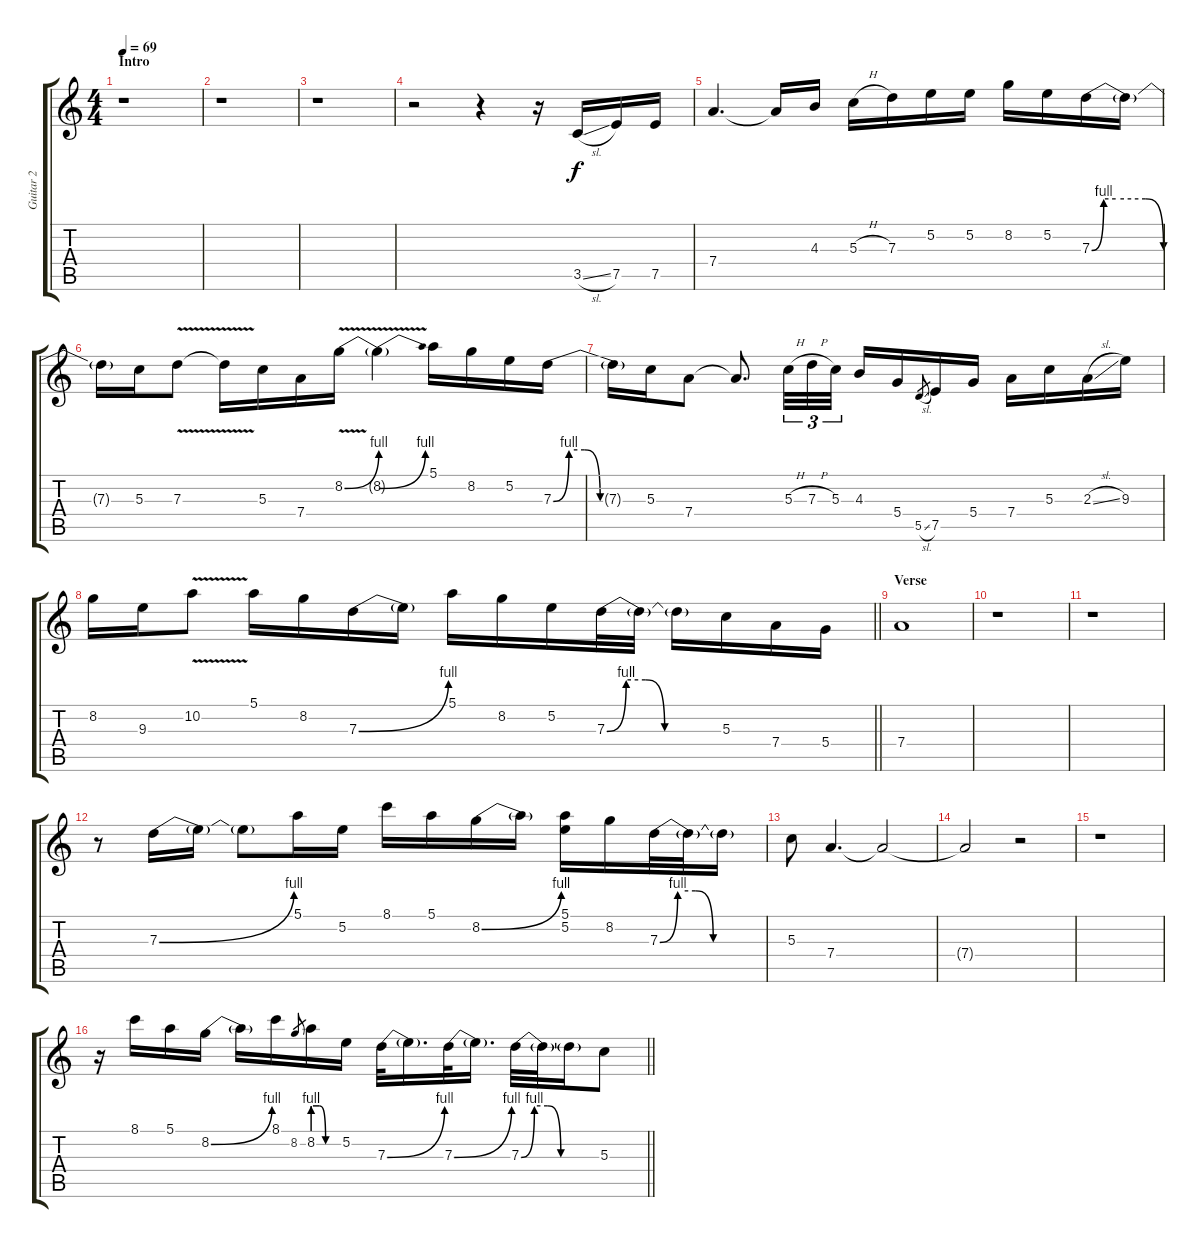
\track ("Guitar 2" "Guitar 2") {instrument distortionguitar}
\staff {score tabs}
\tuning (E4 B3 G3 D3 A2 E2) {hide}
\ts (4 4)
\section ("" "Intro")
\tempo 69
\clef g2
\ks c
r.1{dy f instrument distortionguitar} |
r.1 |
r.1 |
r.2 r.4 r.16 3.5{sl}.16 7.5.16 7.5.16 |
7.4.4{d} 7.4{t}.16 4.3.16 5.3{h}.16 7.3.16 5.2.16 5.2.16 8.2.16 5.2.16 7.3{be (custom 0 0 10 4 20 4 45 4 60 0)}.16 7.3{t}.16 |
7.3{t}.16 5.3.16 7.3{v}.8 7.3{t}.16 5.3.16 7.4.16 8.2{be (bend 0 0 60 4) v}.16 8.2{be (bend 0 0 60 4) t}.4 5.1.16 8.2.16 5.2.16 7.3{be (custom 0 0 10 4 20 4 30 0 60 0)}.16 |
7.3{t}.16 5.3.16 7.4.8 7.4{t}.8{d} 5.3{h}.32{tu (3 2)} 7.3{h}.32{tu (3 2)} 5.3.32{tu (3 2)} 4.3.16 5.4.16 5.5{sl}.8{gr} 7.5.16 5.4.16 7.4.16 5.3.16 2.3{sl}.16 9.3.16 |
\barLineRight lightlight
8.2.16 9.3.16 10.2{v}.8 5.1.16 8.2.16 7.3{be (bend 0 0 60 4)}.16 7.3{t}.16 5.1.16 8.2.16 5.2.16 7.3{be (custom 0 0 10 4 20 4 30 0 60 0)}.32 7.3{t}.32 7.3{t}.16 5.3.16 7.4.16 5.4.16 |
\section ("" "Verse")
7.4.1 |
r.1 |
r.1 |
r.8 7.3{be (bend 0 0 60 4)}.16 7.3{t}.16 7.3{t}.8 5.1.16 5.2.16 8.1.16 5.1.16 8.2{be (bend 0 0 60 4)}.16 8.2{t}.16 (5.1 5.2).16 8.2.16 7.3{be (custom 0 0 10 4 20 4 30 0 60 0)}.32 7.3{t}.32 7.3{t}.16 |
5.3.8 7.4.4{d} 7.4{t}.2 |
7.4{t}.2 r.2 |
r.1 |
\barLineRight lightlight
r.16 8.1.16 5.1.16 8.2{be (bend 0 0 60 4)}.16 8.2{t}.16 8.1.16 8.2.8{gr} 8.2{be (custom 0 4 15 4 30 0 60 0)}.16 5.2.16 7.3{be (bend 0 0 60 4)}.32 7.3{t}.16{d} 7.3{be (bend 0 0 60 4)}.32 7.3{t}.16{d} 7.3{be (custom 0 0 10 4 20 4 30 0 60 0)}.32 7.3{t}.32 7.3{t}.16 5.3.8
